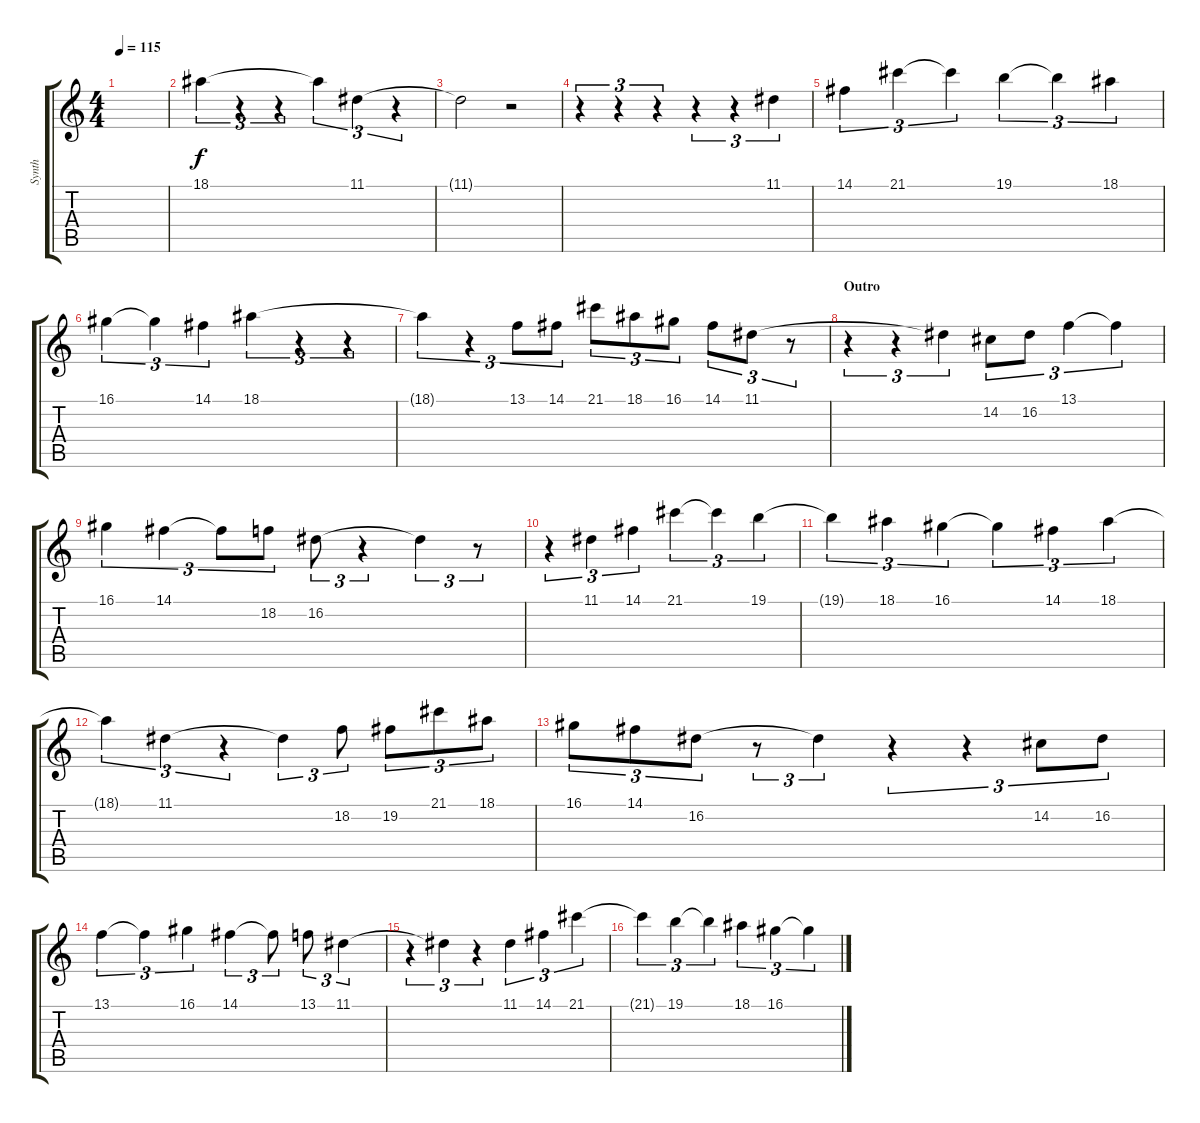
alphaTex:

\track ("Synth" "Synth") {instrument stringensemble2}
\staff {score tabs}
\tuning (E4 B3 G3 D3 A2 E2) {hide}
\ts (4 4)
\tempo 115
\clef g2
\ks c
|
18.1.4{tu (3 2)} r.4{tu (3 2)} r.4{tu (3 2)} 18.1{t}.4{tu (3 2)} 11.1.4{tu (3 2)} r.4{tu (3 2)} |
11.1{t}.2 r.2 |
r.4{tu (3 2)} r.4{tu (3 2)} r.4{tu (3 2)} r.4{tu (3 2)} r.4{tu (3 2) volume 11 instrument stringensemble1} 11.1.4{tu (3 2)} |
14.1.4{tu (3 2)} 21.1.4{tu (3 2)} 21.1{t}.4{tu (3 2)} 19.1.4{tu (3 2)} 19.1{t}.4{tu (3 2)} 18.1.4{tu (3 2)} |
16.1.4{tu (3 2)} 16.1{t}.4{tu (3 2)} 14.1.4{tu (3 2)} 18.1.4{tu (3 2)} r.4{tu (3 2)} r.4{tu (3 2)} |
18.1{t}.4{tu (3 2)} r.4{tu (3 2)} 13.1.8{tu (3 2)} 14.1.8{tu (3 2)} 21.1.8{tu (3 2)} 18.1.8{tu (3 2)} 16.1.8{tu (3 2)} 14.1.8{tu (3 2)} 11.1.8{tu (3 2)} r.8{tu (3 2)} |
\section ("" "Outro")
r.4{tu (3 2)} r.4{tu (3 2)} 11.1{t}.4{tu (3 2)} 14.2.8{tu (3 2)} 16.2.8{tu (3 2)} 13.1.4{tu (3 2)} 13.1{t}.4{tu (3 2)} |
16.1.4{tu (3 2)} 14.1.4{tu (3 2)} 14.1{t}.8{tu (3 2)} 18.2.8{tu (3 2)} 16.2.8{tu (3 2)} r.4{tu (3 2)} 16.2{t}.4{tu (3 2)} r.8{tu (3 2)} |
r.4{tu (3 2)} 11.1.4{tu (3 2)} 14.1.4{tu (3 2)} 21.1.4{tu (3 2)} 21.1{t}.4{tu (3 2)} 19.1.4{tu (3 2)} |
19.1{t}.4{tu (3 2)} 18.1.4{tu (3 2)} 16.1.4{tu (3 2)} 16.1{t}.4{tu (3 2)} 14.1.4{tu (3 2)} 18.1.4{tu (3 2)} |
18.1{t}.4{tu (3 2)} 11.1.4{tu (3 2)} r.4{tu (3 2)} 11.1{t}.4{tu (3 2)} 18.2.8{tu (3 2)} 19.2.8{tu (3 2)} 21.1.8{tu (3 2)} 18.1.8{tu (3 2)} |
16.1.8{tu (3 2)} 14.1.8{tu (3 2)} 16.2.8{tu (3 2)} r.8{tu (3 2)} 16.2{t}.4{tu (3 2)} r.4{tu (3 2)} r.4{tu (3 2)} 14.2.8{tu (3 2)} 16.2.8{tu (3 2)} |
13.1.4{tu (3 2)} 13.1{t}.4{tu (3 2)} 16.1.4{tu (3 2)} 14.1.4{tu (3 2)} 14.1{t}.8{tu (3 2)} 13.1.8{tu (3 2)} 11.1.4{tu (3 2)} |
r.4{tu (3 2)} 11.1{t}.4{tu (3 2)} r.4{tu (3 2)} 11.1.4{tu (3 2)} 14.1.4{tu (3 2)} 21.1.4{tu (3 2)} |
21.1{t}.4{tu (3 2) volume 0} 19.1.4{tu (3 2)} 19.1{t}.4{tu (3 2)} 18.1.4{tu (3 2)} 16.1.4{tu (3 2)} 16.1{t}.4{tu (3 2)}
